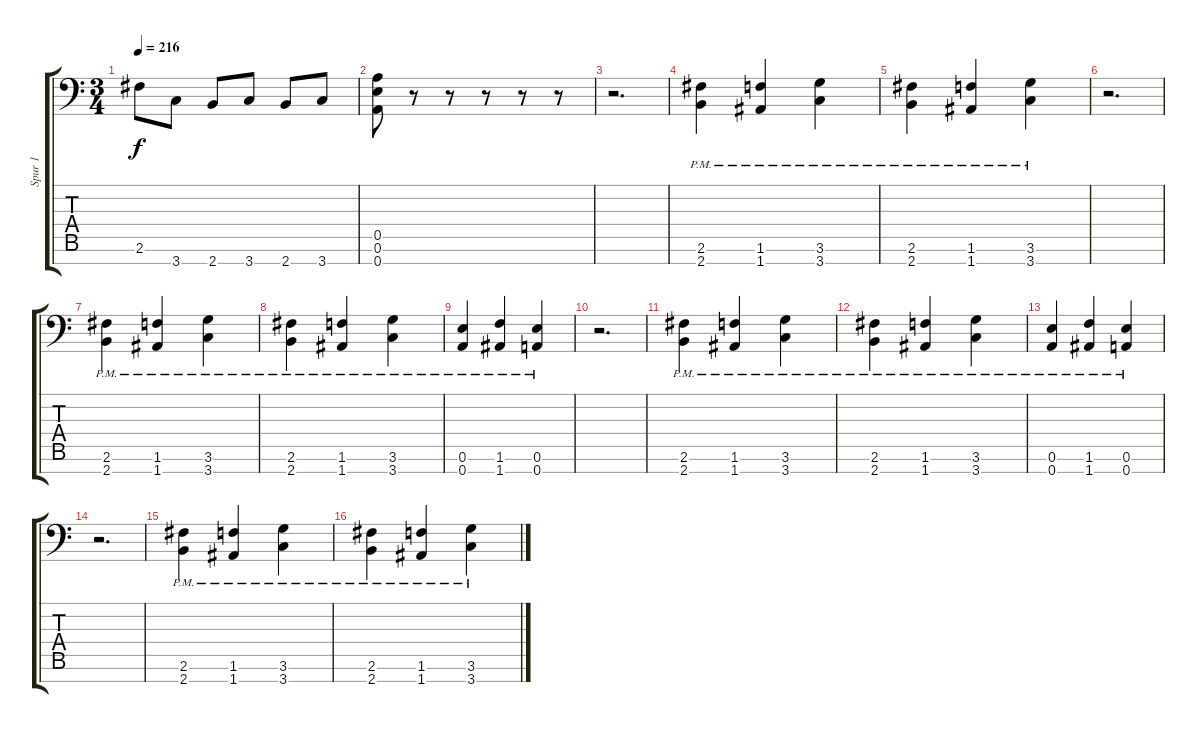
\track ("Spur 1" "Spur 1") {instrument distortionguitar}
\staff {score tabs}
\tuning (E4 B3 G3 D3 A2 E2 A1) {hide}
\ts (3 4)
\tempo 216
\clef f4
\ks c
2.6.8{dy f} 3.7.8 2.7.8 3.7.8 2.7.8 3.7.8 |
(0.5 0.6 0.7).8 r.8 r.8 r.8 r.8 r.8 |
r.2{d} |
(2.6{pm} 2.7{pm}).4 (1.6{pm} 1.7{pm}).4 (3.6{pm} 3.7{pm}).4 |
(2.6{pm} 2.7{pm}).4 (1.6{pm} 1.7{pm}).4 (3.6{pm} 3.7{pm}).4 |
r.2{d} |
(2.6{pm} 2.7{pm}).4 (1.6{pm} 1.7{pm}).4 (3.6{pm} 3.7{pm}).4 |
(2.6{pm} 2.7{pm}).4 (1.6{pm} 1.7{pm}).4 (3.6{pm} 3.7{pm}).4 |
(0.6{pm} 0.7{pm}).4 (1.6{pm} 1.7{pm}).4 (0.6{pm} 0.7{pm}).4 |
r.2{d} |
(2.6{pm} 2.7{pm}).4 (1.6{pm} 1.7{pm}).4 (3.6{pm} 3.7{pm}).4 |
(2.6{pm} 2.7{pm}).4 (1.6{pm} 1.7{pm}).4 (3.6{pm} 3.7{pm}).4 |
(0.6{pm} 0.7{pm}).4 (1.6{pm} 1.7{pm}).4 (0.6{pm} 0.7{pm}).4 |
r.2{d} |
(2.6{pm} 2.7{pm}).4 (1.6{pm} 1.7{pm}).4 (3.6{pm} 3.7{pm}).4 |
(2.6{pm} 2.7{pm}).4 (1.6{pm} 1.7{pm}).4 (3.6{pm} 3.7{pm}).4
